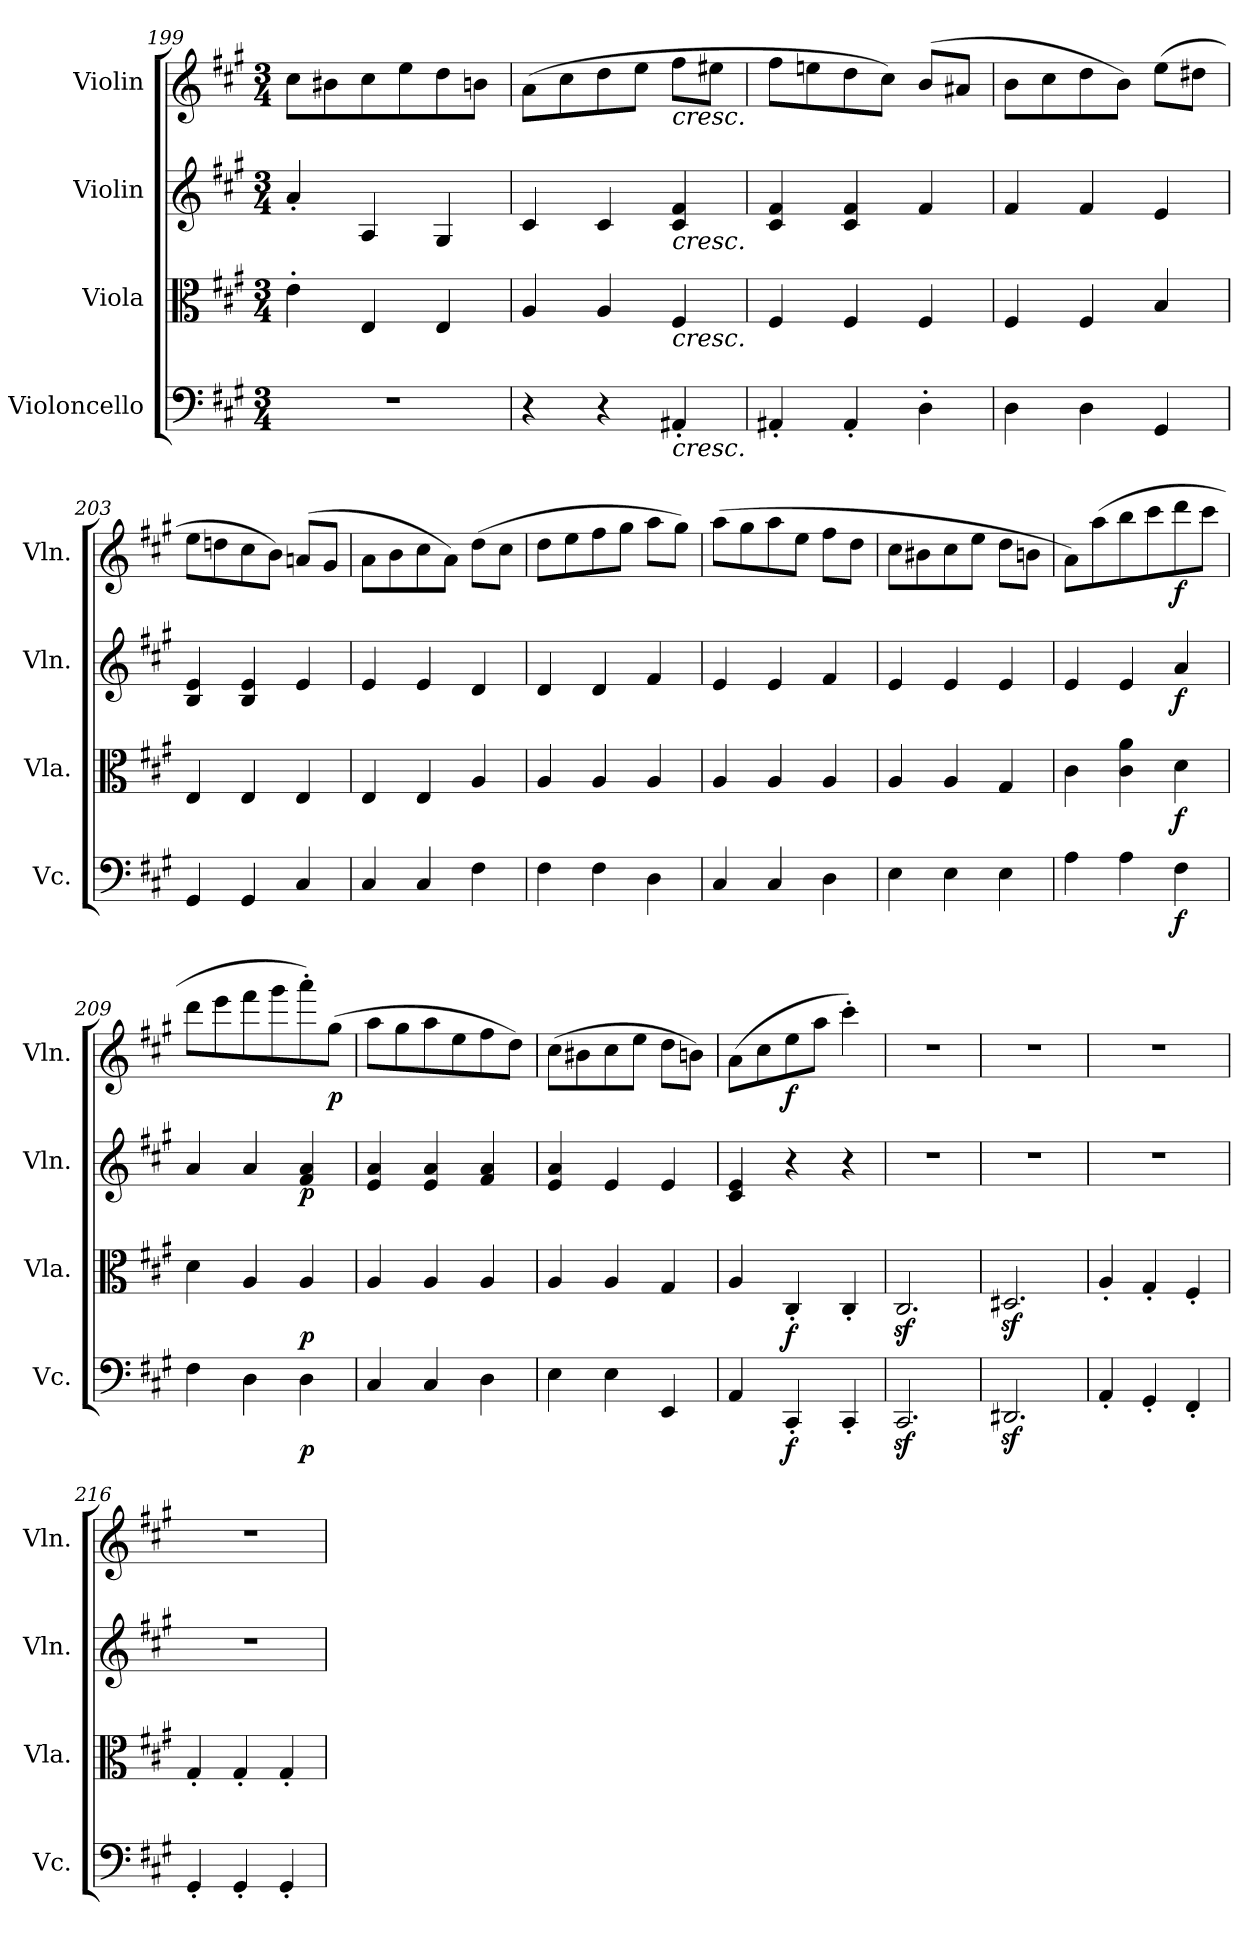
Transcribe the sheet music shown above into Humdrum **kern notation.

**kern	**dynam	**kern	**dynam	**kern	**dynam	**kern	**dynam
*part4	*part4	*part3	*part3	*part2	*part2	*part1	*part1
*staff4	*staff4	*staff3	*staff3	*staff2	*staff2	*staff1	*staff1
*I"Violoncello	*	*I"Viola	*	*I"Violin	*	*I"Violin	*
*I'Vc.	*	*I'Vla.	*	*I'Vln.	*	*I'Vln.	*
*clefF4	*	*clefC3	*	*clefG2	*	*clefG2	*
*k[f#c#g#]	*	*k[f#c#g#]	*	*k[f#c#g#]	*	*k[f#c#g#]	*
*M3/4	*	*M3/4	*	*M3/4	*	*M3/4	*
=199	=199	=199	=199	=199	=199	=199	=199
2.r	.	4e'	.	4a'	.	8cc#L	.
.	.	.	.	.	.	8b#X	.
.	.	4E	.	4A	.	8cc#	.
.	.	.	.	.	.	8ee	.
.	.	4E	.	4G#	.	8dd	.
.	.	.	.	.	.	8bnJ	.
=200	=200	=200	=200	=200	=200	=200	=200
4r	.	4A	.	4c#	.	(8aL	.
.	.	.	.	.	.	8cc#	.
4r	.	4A	.	4c#	.	8dd	.
.	.	.	.	.	.	8eeJ	.
!	!	!	!	!	!	!LO:TX:b:i:t=cresc.	!
!	!	!	!	!LO:TX:b:i:t=cresc.	!	!	!
!	!	!LO:TX:b:i:t=cresc.	!	!	!	!	!
!LO:TX:b:i:t=cresc.	!	!	!	!	!	!	!
4AA#X'	.	4F#	.	4c# 4f#	.	8ff#L	.
.	.	.	.	.	.	8ee#XJ	.
=201	=201	=201	=201	=201	=201	=201	=201
4AA#X'	.	4F#	.	4c# 4f#	.	8ff#L	.
.	.	.	.	.	.	8een	.
4AA#'	.	4F#	.	4c# 4f#	.	8dd	.
.	.	.	.	.	.	8cc#J)	.
4D'	.	4F#	.	4f#	.	(8bL	.
.	.	.	.	.	.	8a#XJ	.
=202	=202	=202	=202	=202	=202	=202	=202
4D	.	4F#	.	4f#	.	8bL	.
.	.	.	.	.	.	8cc#	.
4D	.	4F#	.	4f#	.	8dd	.
.	.	.	.	.	.	8bJ)	.
4GG#	.	4B	.	4e	.	(8eeL	.
.	.	.	.	.	.	8dd#XJ	.
=203	=203	=203	=203	=203	=203	=203	=203
4GG#	.	4E	.	4B 4e	.	8eeL	.
.	.	.	.	.	.	8ddn	.
4GG#	.	4E	.	4B 4e	.	8cc#	.
.	.	.	.	.	.	8bJ)	.
4C#	.	4E	.	4e	.	(8anL	.
.	.	.	.	.	.	8g#J	.
=204	=204	=204	=204	=204	=204	=204	=204
4C#	.	4E	.	4e	.	8aL	.
.	.	.	.	.	.	8b	.
4C#	.	4E	.	4e	.	8cc#	.
.	.	.	.	.	.	8aJ)	.
4F#	.	4A	.	4d	.	(8ddL	.
.	.	.	.	.	.	8cc#J	.
=205	=205	=205	=205	=205	=205	=205	=205
4F#	.	4A	.	4d	.	8ddL	.
.	.	.	.	.	.	8ee	.
4F#	.	4A	.	4d	.	8ff#	.
.	.	.	.	.	.	8gg#J	.
4D	.	4A	.	4f#	.	8aaL	.
.	.	.	.	.	.	8gg#J)	.
=206	=206	=206	=206	=206	=206	=206	=206
4C#	.	4A	.	4e	.	(8aaL	.
.	.	.	.	.	.	8gg#	.
4C#	.	4A	.	4e	.	8aa	.
.	.	.	.	.	.	8eeJ	.
4D	.	4A	.	4f#	.	8ff#L	.
.	.	.	.	.	.	8ddJ	.
=207	=207	=207	=207	=207	=207	=207	=207
4E	.	4A	.	4e	.	8cc#L	.
.	.	.	.	.	.	8b#X	.
4E	.	4A	.	4e	.	8cc#	.
.	.	.	.	.	.	8eeJ	.
4E	.	4G#	.	4e	.	8ddL	.
.	.	.	.	.	.	8bnJ	.
=208	=208	=208	=208	=208	=208	=208	=208
4A	.	4c#	.	4e	.	8aL)	.
.	.	.	.	.	.	(8aa	.
4A	.	4c# 4a	.	4e	.	8bb	.
.	.	.	.	.	.	8ccc#	.
4F#	f	4d	f	4a	f	8ddd	f
.	.	.	.	.	.	8ccc#J	.
=209	=209	=209	=209	=209	=209	=209	=209
4F#	.	4d	.	4a	.	8dddL	.
.	.	.	.	.	.	8eee	.
4D	.	4A	.	4a	.	8fff#	.
.	.	.	.	.	.	8ggg#	.
4D	p	4A	p	4f# 4a	p	8aaa')	.
.	.	.	.	.	.	(8gg#J	p
=210	=210	=210	=210	=210	=210	=210	=210
4C#	.	4A	.	4e 4a	.	8aaL	.
.	.	.	.	.	.	8gg#	.
4C#	.	4A	.	4e 4a	.	8aa	.
.	.	.	.	.	.	8ee	.
4D	.	4A	.	4f# 4a	.	8ff#	.
.	.	.	.	.	.	8ddJ)	.
=211	=211	=211	=211	=211	=211	=211	=211
4E	.	4A	.	4e 4a	.	(8cc#L	.
.	.	.	.	.	.	8b#X	.
4E	.	4A	.	4e	.	8cc#	.
.	.	.	.	.	.	8eeJ	.
4EE	.	4G#	.	4e	.	8ddL	.
.	.	.	.	.	.	8bnJ)	.
=212	=212	=212	=212	=212	=212	=212	=212
4AA	.	4A	.	4c# 4e	.	(8aL	.
.	.	.	.	.	.	8cc#	.
4CC#'	f	4C#'	f	4r	.	8ee	f
.	.	.	.	.	.	8aaJ	.
4CC#'	.	4C#'	.	4r	.	4ccc#')	.
=213	=213	=213	=213	=213	=213	=213	=213
2.CC#z	.	2.C#z	.	2.r	.	2.r	.
=214	=214	=214	=214	=214	=214	=214	=214
2.DD#Xz	.	2.D#Xz	.	2.r	.	2.r	.
=215	=215	=215	=215	=215	=215	=215	=215
4AA'	.	4A'	.	2.r	.	2.r	.
4GG#'	.	4G#'	.	.	.	.	.
4FF#'	.	4F#'	.	.	.	.	.
=216	=216	=216	=216	=216	=216	=216	=216
4GG#'	.	4G#'	.	2.r	.	2.r	.
4GG#'	.	4G#'	.	.	.	.	.
4GG#'	.	4G#'	.	.	.	.	.
=	=	=	=	=	=	=	=
*-	*-	*-	*-	*-	*-	*-	*-
